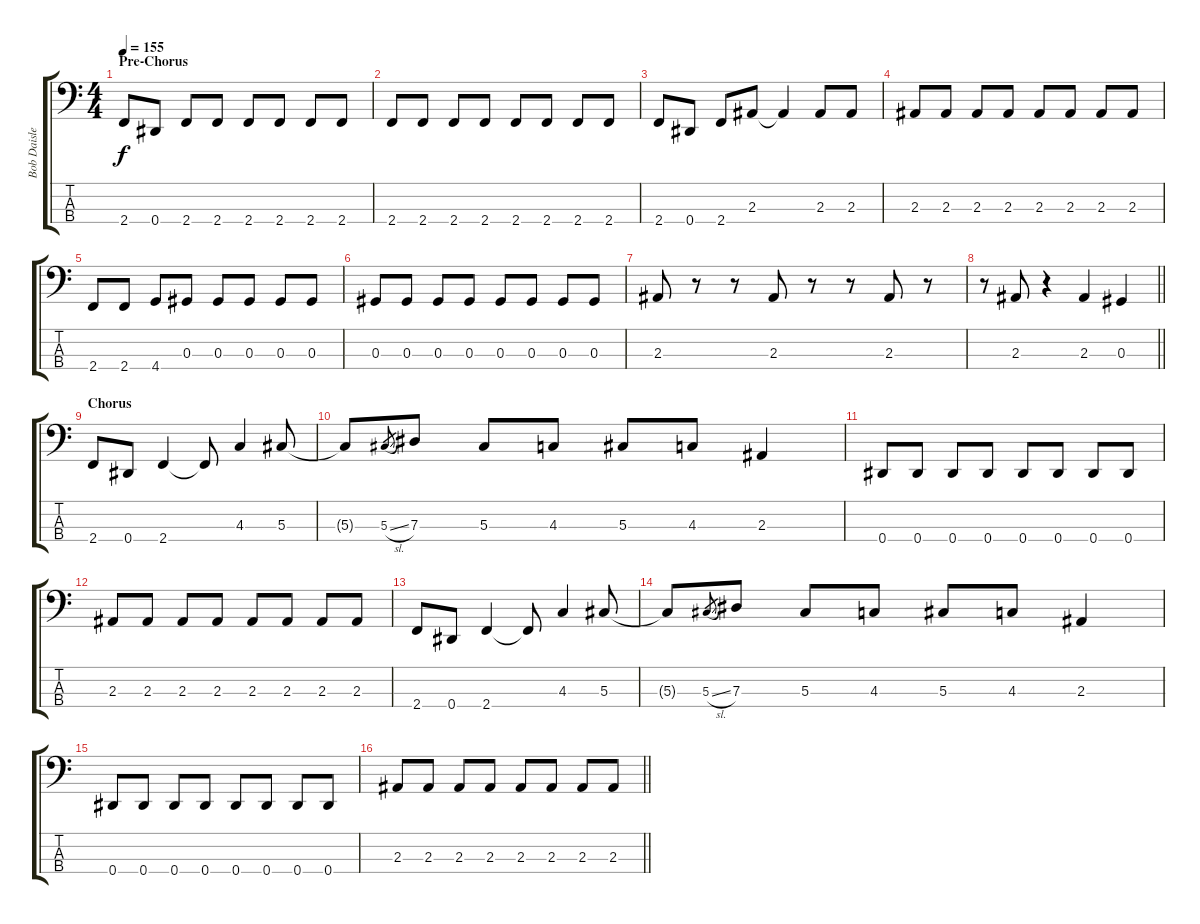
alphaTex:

\track ("Bob Daisley - Bass" "Bob Daisle") {instrument electricbasspick}
\staff {score tabs}
\tuning (Gb2 Db2 Ab1 Eb1) {hide}
\ts (4 4)
\section ("" "Pre-Chorus")
\tempo 155
\clef f4
\ks c
2.4.8{dy f} 0.4.8 2.4.8 2.4.8 2.4.8 2.4.8 2.4.8 2.4.8 |
2.4.8 2.4.8 2.4.8 2.4.8 2.4.8 2.4.8 2.4.8 2.4.8 |
2.4.8 0.4.8 2.4.8 2.3.8 2.3{t}.4 2.3.8 2.3.8 |
2.3.8 2.3.8 2.3.8 2.3.8 2.3.8 2.3.8 2.3.8 2.3.8 |
2.4.8 2.4.8 4.4.8 0.3.8 0.3.8 0.3.8 0.3.8 0.3.8 |
0.3.8 0.3.8 0.3.8 0.3.8 0.3.8 0.3.8 0.3.8 0.3.8 |
2.3.8 r.8 r.8 2.3.8 r.8 r.8 2.3.8 r.8 |
\barLineRight lightlight
r.8 2.3.8 r.4 2.3.4 0.3.4 |
\section ("" "Chorus")
2.4.8 0.4.8 2.4.4 2.4{t}.8 4.3.4 5.3.8 |
5.3{t}.8 5.3{sl}.8{gr} 7.3.8 5.3.8 4.3.8 5.3.8 4.3.8 2.3.4 |
0.4.8 0.4.8 0.4.8 0.4.8 0.4.8 0.4.8 0.4.8 0.4.8 |
2.3.8 2.3.8 2.3.8 2.3.8 2.3.8 2.3.8 2.3.8 2.3.8 |
2.4.8 0.4.8 2.4.4 2.4{t}.8 4.3.4 5.3.8 |
5.3{t}.8 5.3{sl}.8{gr} 7.3.8 5.3.8 4.3.8 5.3.8 4.3.8 2.3.4 |
0.4.8 0.4.8 0.4.8 0.4.8 0.4.8 0.4.8 0.4.8 0.4.8 |
\barLineRight lightlight
2.3.8 2.3.8 2.3.8 2.3.8 2.3.8 2.3.8 2.3.8 2.3.8
